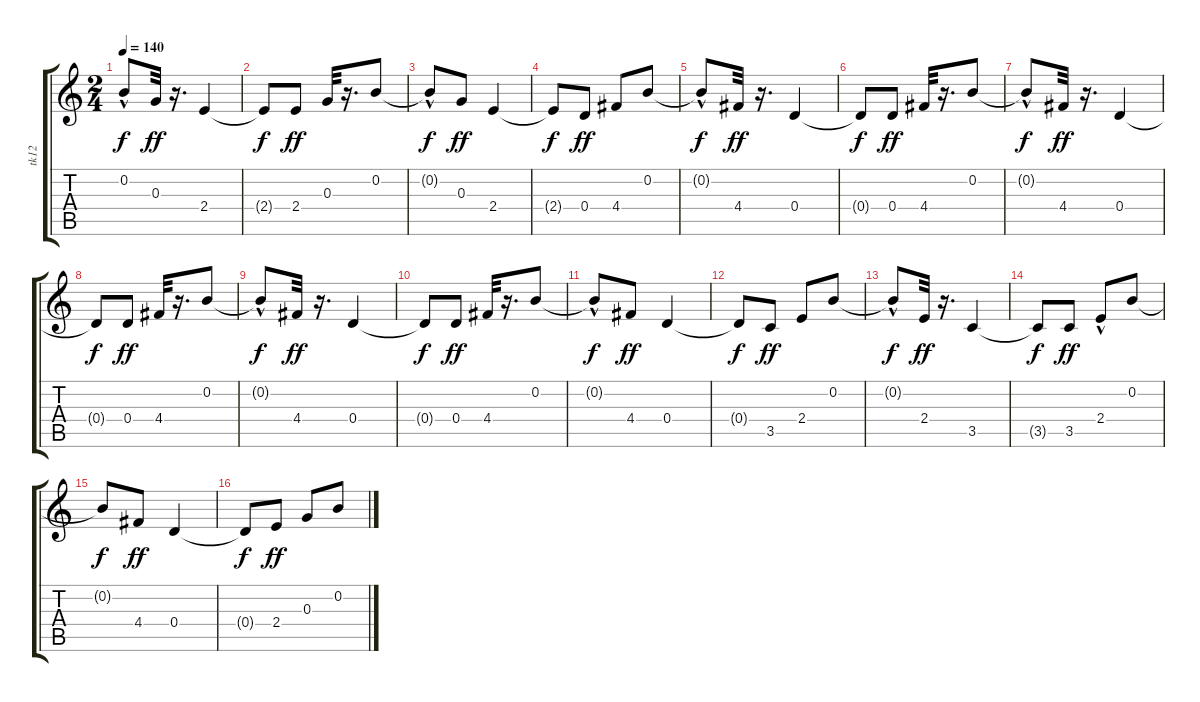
\track ("tk12" "tk12") {instrument electricguitarclean}
\staff {score tabs}
\tuning (E4 B3 G3 D3 A2 E2) {hide}
\ts (2 4)
\tempo 140
\clef g2
\ks c
0.2{hac t}.8{dy f} 0.3.32{dy ff} r.16{d} 2.4.4 |
2.4{t}.8{dy f} 2.4.8{dy ff} 0.3.32 r.16{d} 0.2.8 |
0.2{hac t}.8{dy f} 0.3.8{dy ff} 2.4.4 |
2.4{t}.8{dy f} 0.4.8{dy ff} 4.4.8 0.2.8 |
0.2{hac t}.8{dy f} 4.4.32{dy ff} r.16{d} 0.4.4 |
0.4{t}.8{dy f} 0.4.8{dy ff} 4.4.32 r.16{d} 0.2.8 |
0.2{hac t}.8{dy f} 4.4.32{dy ff} r.16{d} 0.4.4 |
0.4{t}.8{dy f} 0.4.8{dy ff} 4.4.32 r.16{d} 0.2.8 |
0.2{hac t}.8{dy f} 4.4.32{dy ff} r.16{d} 0.4.4 |
0.4{t}.8{dy f} 0.4.8{dy ff} 4.4.32 r.16{d} 0.2.8 |
0.2{hac t}.8{dy f} 4.4.8{dy ff} 0.4.4 |
0.4{t}.8{dy f} 3.5.8{dy ff} 2.4.8 0.2.8 |
0.2{hac t}.8{dy f} 2.4.32{dy ff} r.16{d} 3.5.4 |
3.5{t}.8{dy f} 3.5.8{dy ff} 2.4{hac}.8 0.2.8 |
0.2{t}.8{dy f} 4.4.8{dy ff} 0.4.4 |
0.4{t}.8{dy f} 2.4.8{dy ff} 0.3.8 0.2.8
